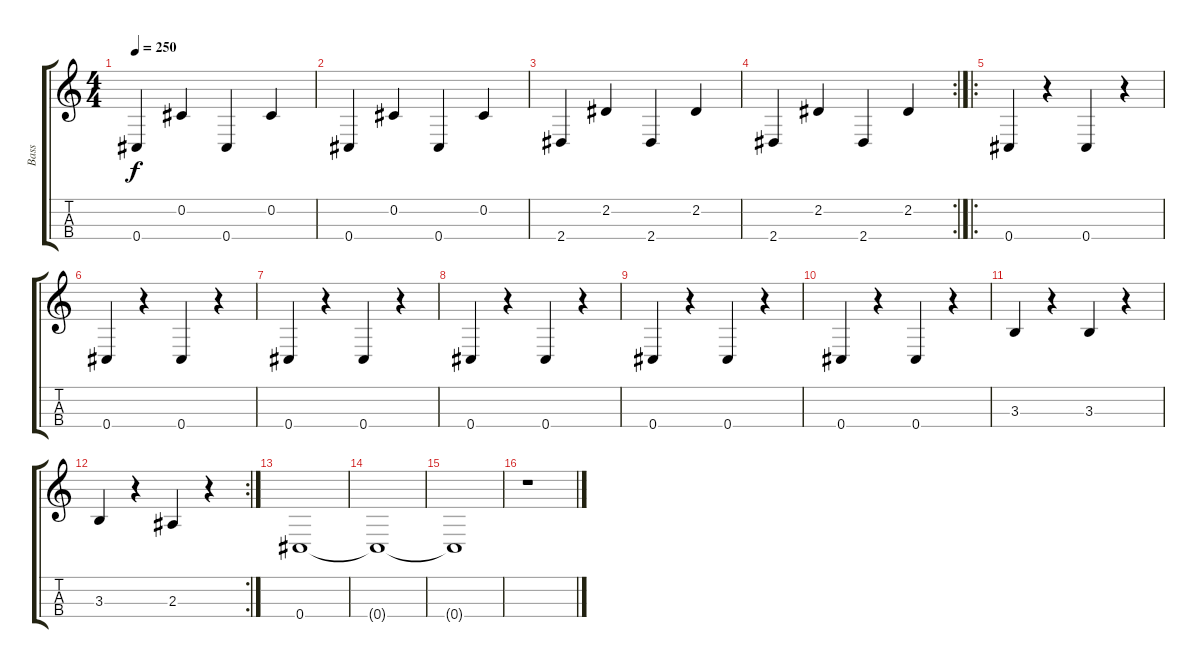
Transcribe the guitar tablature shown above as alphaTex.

\track ("Bass" "Bass") {instrument electricbasspick}
\staff {score tabs}
\tuning (Gb3 Db3 Ab2 Db2) {hide}
\ts (4 4)
\tempo 250
\clef g2
\ks c
0.4.4{dy f} 0.2.4 0.4.4 0.2.4 |
0.4.4 0.2.4 0.4.4 0.2.4 |
2.4.4 2.2.4 2.4.4 2.2.4 |
\rc 2
2.4.4 2.2.4 2.4.4 2.2.4 |
\ro
0.4.4 r.4 0.4.4 r.4 |
0.4.4 r.4 0.4.4 r.4 |
0.4.4 r.4 0.4.4 r.4 |
0.4.4 r.4 0.4.4 r.4 |
0.4.4 r.4 0.4.4 r.4 |
0.4.4 r.4 0.4.4 r.4 |
3.3.4 r.4 3.3.4 r.4 |
\rc 2
3.3.4 r.4 2.3.4 r.4 |
0.4.1 |
0.4{t}.1 |
0.4{t}.1 |
r.1
